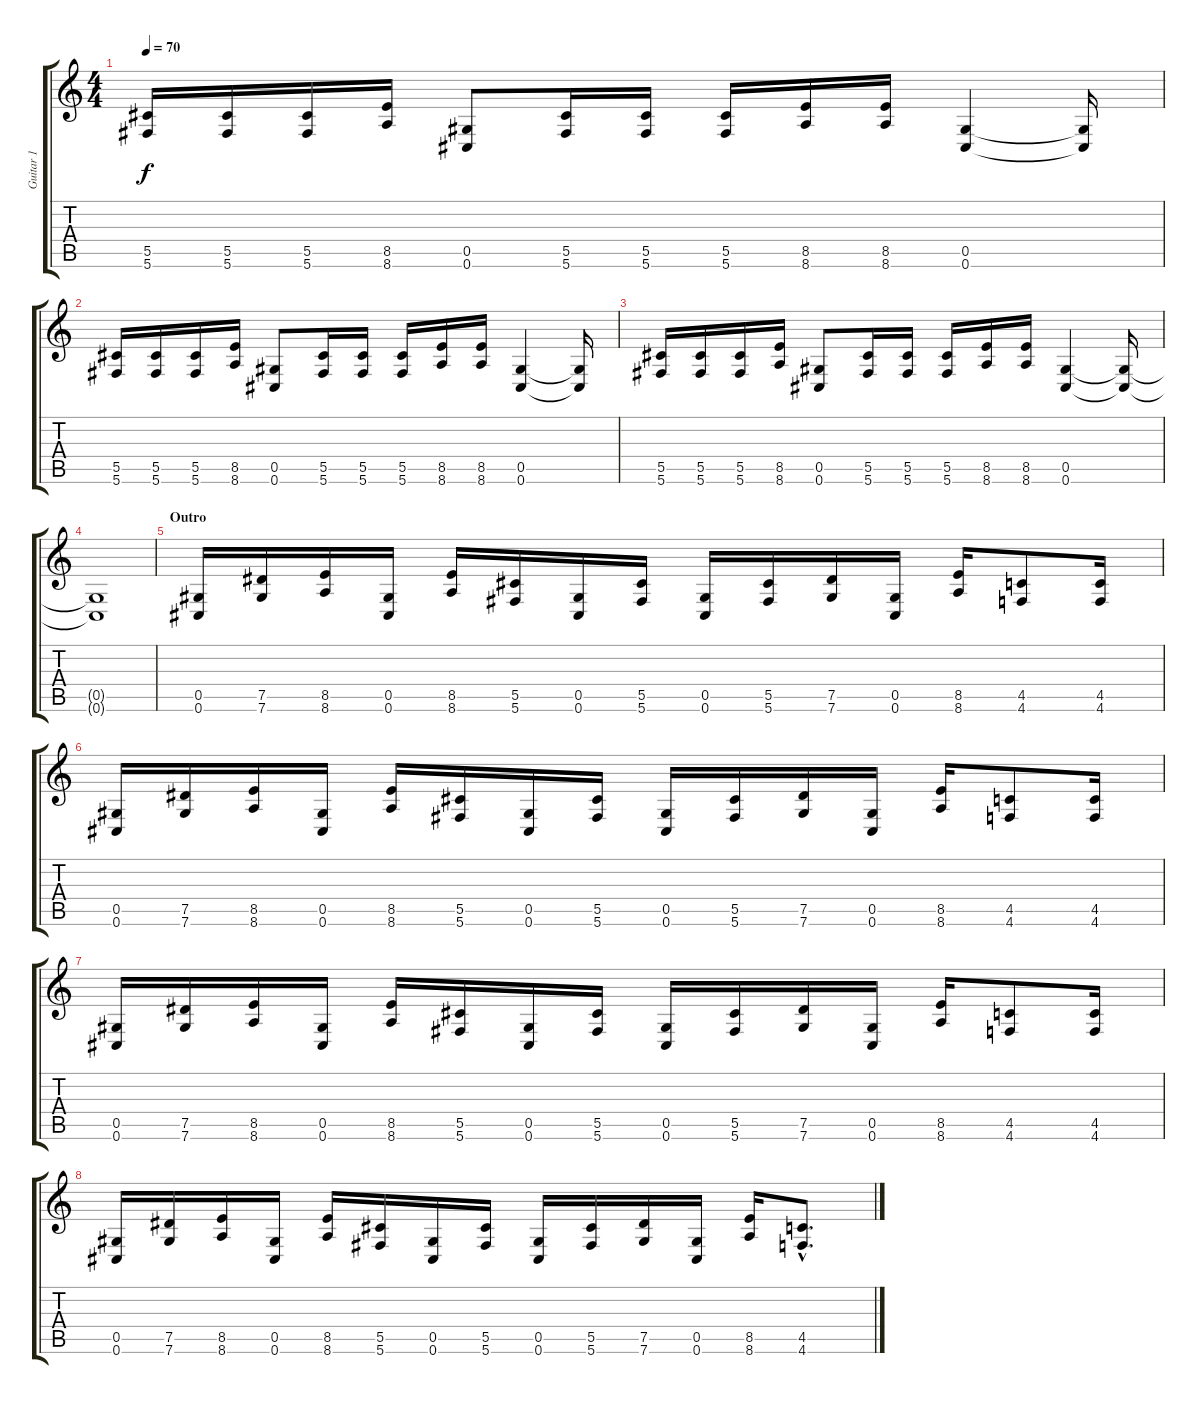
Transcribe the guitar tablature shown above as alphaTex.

\track ("Guitar 1" "Guitar 1") {instrument distortionguitar}
\staff {score tabs}
\tuning (Eb4 Bb3 Gb3 Db3 Ab2 Db2) {hide}
\ts (4 4)
\tempo 70
\clef g2
\ks c
(5.5 5.6).16{dy f} (5.5 5.6).16 (5.5 5.6).16 (8.5 8.6).16 (0.5 0.6).8 (5.5 5.6).16 (5.5 5.6).16 (5.5 5.6).16 (8.5 8.6).16 (8.5 8.6).16 (0.5 0.6).4 (0.5{t} 0.6{t}).16 |
(5.5 5.6).16 (5.5 5.6).16 (5.5 5.6).16 (8.5 8.6).16 (0.5 0.6).8 (5.5 5.6).16 (5.5 5.6).16 (5.5 5.6).16 (8.5 8.6).16 (8.5 8.6).16 (0.5 0.6).4 (0.5{t} 0.6{t}).16 |
(5.5 5.6).16 (5.5 5.6).16 (5.5 5.6).16 (8.5 8.6).16 (0.5 0.6).8 (5.5 5.6).16 (5.5 5.6).16 (5.5 5.6).16 (8.5 8.6).16 (8.5 8.6).16 (0.5 0.6).4 (0.5{t} 0.6{t}).16 |
(0.5{t} 0.6{t}).1 |
\section ("" "Outro")
(0.5 0.6).16 (7.5 7.6).16 (8.5 8.6).16 (0.5 0.6).16 (8.5 8.6).16 (5.5 5.6).16 (0.5 0.6).16 (5.5 5.6).16 (0.5 0.6).16 (5.5 5.6).16 (7.5 7.6).16 (0.5 0.6).16 (8.5 8.6).16 (4.5 4.6).8 (4.5 4.6).16 |
(0.5 0.6).16 (7.5 7.6).16 (8.5 8.6).16 (0.5 0.6).16 (8.5 8.6).16 (5.5 5.6).16 (0.5 0.6).16 (5.5 5.6).16 (0.5 0.6).16 (5.5 5.6).16 (7.5 7.6).16 (0.5 0.6).16 (8.5 8.6).16 (4.5 4.6).8 (4.5 4.6).16 |
(0.5 0.6).16 (7.5 7.6).16 (8.5 8.6).16 (0.5 0.6).16 (8.5 8.6).16 (5.5 5.6).16 (0.5 0.6).16 (5.5 5.6).16 (0.5 0.6).16 (5.5 5.6).16 (7.5 7.6).16 (0.5 0.6).16 (8.5 8.6).16 (4.5 4.6).8 (4.5 4.6).16 |
(0.5 0.6).16 (7.5 7.6).16 (8.5 8.6).16 (0.5 0.6).16 (8.5 8.6).16 (5.5 5.6).16 (0.5 0.6).16 (5.5 5.6).16 (0.5 0.6).16 (5.5 5.6).16 (7.5 7.6).16 (0.5 0.6).16 (8.5 8.6).16 (4.5{hac} 4.6{hac}).8{d}
